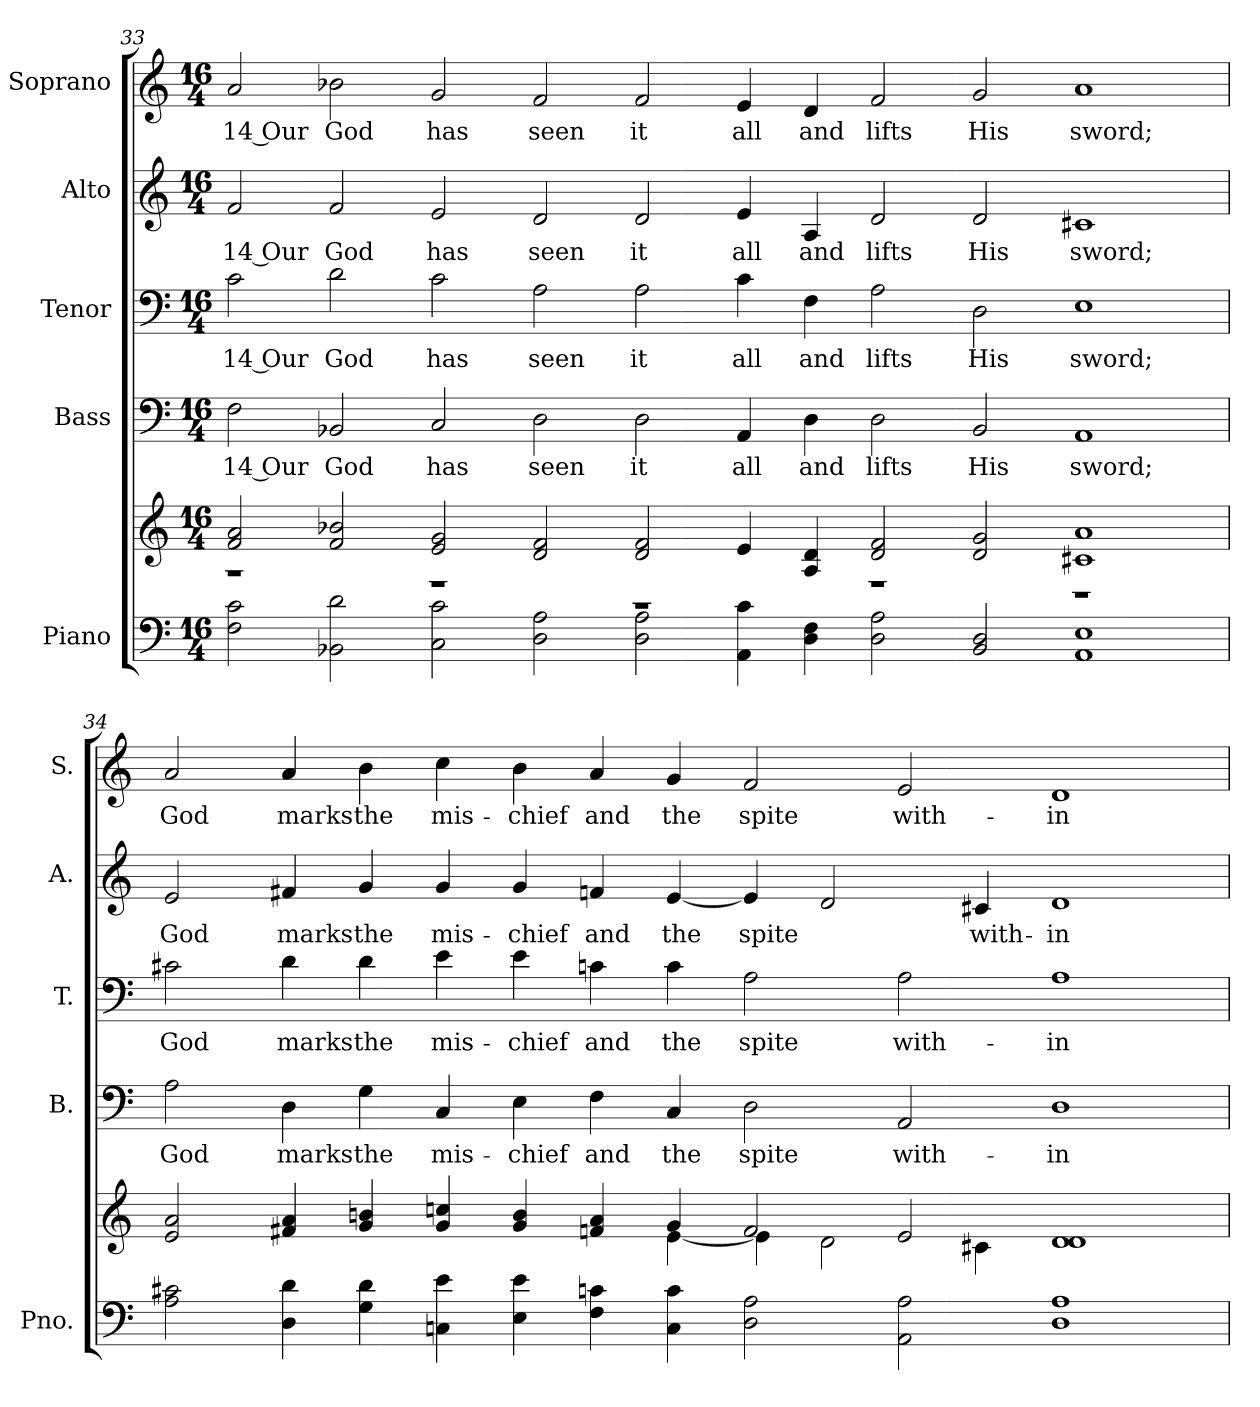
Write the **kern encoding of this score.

**kern	**kern	**kern	**text	**kern	**text	**kern	**text	**kern	**text
*part5	*part5	*part4	*part4	*part3	*part3	*part2	*part2	*part1	*part1
*staff6	*staff5	*staff4	*staff4	*staff3	*staff3	*staff2	*staff2	*staff1	*staff1
*I"Piano	*	*I"Bass	*	*I"Tenor	*	*I"Alto	*	*I"Soprano	*
*I'Pno.	*	*I'B.	*	*I'T.	*	*I'A.	*	*I'S.	*
!!LO:PB:g=z
*clefF4	*clefG2	*clefF4	*	*clefF4	*	*clefG2	*	*clefG2	*
*k[]	*k[]	*k[]	*	*k[]	*	*k[]	*	*k[]	*
*C:	*C:	*C:	*	*C:	*	*C:	*	*C:	*
*M16/4	*M16/4	*M16/4	*	*M16/4	*	*M16/4	*	*M16/4	*
=33	=33	=33	=33	=33	=33	=33	=33	=33	=33
*	*^	*	*	*	*	*	*	*	*
!	!	!	!	!LO:LY:b:color=#000000	!	!	!	!	!	!
!	!	!	!	!	!	!LO:LY:b:color=#000000	!	!	!	!
!	!	!	!	!	!	!	!	!LO:LY:b:color=#000000	!	!
!	!	!	!	!	!	!	!	!	!	!LO:LY:b:color=#000000
2Fi\ 2ci	2fi/ 2ai	1r	2Fi\	14 Our	2ci\	14 Our	2fi/	14 Our	2ai/	14 Our
!	!	!	!	!LO:LY:b:color=#000000	!	!	!	!	!	!
!	!	!	!	!	!	!LO:LY:b:color=#000000	!	!	!	!
!	!	!	!	!	!	!	!	!LO:LY:b:color=#000000	!	!
!	!	!	!	!	!	!	!	!	!	!LO:LY:b:color=#000000
2BB-Xi\ 2di	2fi/ 2b-Xi	.	2BB-Xi/	God	2di\	God	2fi/	God	2b-Xi\	God
!	!	!	!	!LO:LY:b:color=#000000	!	!	!	!	!	!
!	!	!	!	!	!	!LO:LY:b:color=#000000	!	!	!	!
!	!	!	!	!	!	!	!	!LO:LY:b:color=#000000	!	!
!	!	!	!	!	!	!	!	!	!	!LO:LY:b:color=#000000
2Ci\ 2ci	2ei/ 2gi	1r	2Ci/	has	2ci\	has	2ei/	has	2gi/	has
!	!	!	!	!LO:LY:b:color=#000000	!	!	!	!	!	!
!	!	!	!	!	!	!LO:LY:b:color=#000000	!	!	!	!
!	!	!	!	!	!	!	!	!LO:LY:b:color=#000000	!	!
!	!	!	!	!	!	!	!	!	!	!LO:LY:b:color=#000000
2Di\ 2Ai	2di/ 2fi	.	2Di\	seen	2Ai\	seen	2di/	seen	2fi/	seen
!	!	!	!	!LO:LY:b:color=#000000	!	!	!	!	!	!
!	!	!	!	!	!	!LO:LY:b:color=#000000	!	!	!	!
!	!	!	!	!	!	!	!	!LO:LY:b:color=#000000	!	!
!	!	!	!	!	!	!	!	!	!	!LO:LY:b:color=#000000
2Di\ 2Ai	2di/ 2fi	1r	2Di\	it	2Ai\	it	2di/	it	2fi/	it
!	!	!	!	!LO:LY:b:color=#000000	!	!	!	!	!	!
!	!	!	!	!	!	!LO:LY:b:color=#000000	!	!	!	!
!	!	!	!	!	!	!	!	!LO:LY:b:color=#000000	!	!
!	!	!	!	!	!	!	!	!	!	!LO:LY:b:color=#000000
4AAi\ 4ci	4ei/	.	4AAi/	all	4ci\	all	4ei/	all	4ei/	all
!	!	!	!	!LO:LY:b:color=#000000	!	!	!	!	!	!
!	!	!	!	!	!	!LO:LY:b:color=#000000	!	!	!	!
!	!	!	!	!	!	!	!	!LO:LY:b:color=#000000	!	!
!	!	!	!	!	!	!	!	!	!	!LO:LY:b:color=#000000
4Di\ 4Fi	4Ai/ 4di	.	4Di\	and	4Fi\	and	4Ai/	and	4di/	and
!	!	!	!	!LO:LY:b:color=#000000	!	!	!	!	!	!
!	!	!	!	!	!	!LO:LY:b:color=#000000	!	!	!	!
!	!	!	!	!	!	!	!	!LO:LY:b:color=#000000	!	!
!	!	!	!	!	!	!	!	!	!	!LO:LY:b:color=#000000
2Di\ 2Ai	2di/ 2fi	1r	2Di\	lifts	2Ai\	lifts	2di/	lifts	2fi/	lifts
!	!	!	!	!LO:LY:b:color=#000000	!	!	!	!	!	!
!	!	!	!	!	!	!LO:LY:b:color=#000000	!	!	!	!
!	!	!	!	!	!	!	!	!LO:LY:b:color=#000000	!	!
!	!	!	!	!	!	!	!	!	!	!LO:LY:b:color=#000000
2BB-i/ 2Di	2di/ 2gi	.	2BB-i/	His	2Di\	His	2di/	His	2gi/	His
!	!	!	!	!LO:LY:b:color=#000000	!	!	!	!	!	!
!	!	!	!	!	!	!LO:LY:b:color=#000000	!	!	!	!
!	!	!	!	!	!	!	!	!LO:LY:b:color=#000000	!	!
!	!	!	!	!	!	!	!	!	!	!LO:LY:b:color=#000000
1AAi 1Ei	1c#Xi 1ai	1r	1AAi	sword;	1Ei	sword;	1c#Xi	sword;	1ai	sword;
=34	=34	=34	=34	=34	=34	=34	=34	=34	=34	=34
!	!	!	!	!LO:LY:b:color=#000000	!	!	!	!	!	!
!	!	!	!	!	!	!LO:LY:b:color=#000000	!	!	!	!
!	!	!	!	!	!	!	!	!LO:LY:b:color=#000000	!	!
!	!	!	!	!	!	!	!	!	!	!LO:LY:b:color=#000000
2Ai\ 2c#Xi	2ei/ 2ai	1ryy	2Ai\	God	2c#Xi\	God	2ei/	God	2ai/	God
!	!	!	!	!LO:LY:b:color=#000000	!	!	!	!	!	!
!	!	!	!	!	!	!LO:LY:b:color=#000000	!	!	!	!
!	!	!	!	!	!	!	!	!LO:LY:b:color=#000000	!	!
!	!	!	!	!	!	!	!	!	!	!LO:LY:b:color=#000000
4Di\ 4di	4f#Xi/ 4ai	.	4Di\	marks	4di\	marks	4f#Xi/	marks	4ai/	marks
!	!	!	!	!LO:LY:b:color=#000000	!	!	!	!	!	!
!	!	!	!	!	!	!LO:LY:b:color=#000000	!	!	!	!
!	!	!	!	!	!	!	!	!LO:LY:b:color=#000000	!	!
!	!	!	!	!	!	!	!	!	!	!LO:LY:b:color=#000000
4Gi\ 4di	4gi/ 4bni	.	4Gi\	the	4di\	the	4gi/	the	4bi\	the
!	!	!	!	!LO:LY:b:color=#000000	!	!	!	!	!	!
!	!	!	!	!	!	!LO:LY:b:color=#000000	!	!	!	!
!	!	!	!	!	!	!	!	!LO:LY:b:color=#000000	!	!
!	!	!	!	!	!	!	!	!	!	!LO:LY:b:color=#000000
4Cni\ 4ei	4gi/ 4ccni	2ryy	4Ci/	mis-	4ei\	mis-	4gi/	mis-	4cci\	mis-
!	!	!	!	!LO:LY:b:color=#000000	!	!	!	!	!	!
!	!	!	!	!	!	!LO:LY:b:color=#000000	!	!	!	!
!	!	!	!	!	!	!	!	!LO:LY:b:color=#000000	!	!
!	!	!	!	!	!	!	!	!	!	!LO:LY:b:color=#000000
4Ei\ 4ei	4gi/ 4bi	.	4Ei\	-chief	4ei\	-chief	4gi/	-chief	4bi\	-chief
!	!	!	!	!LO:LY:b:color=#000000	!	!	!	!	!	!
!	!	!	!	!	!	!LO:LY:b:color=#000000	!	!	!	!
!	!	!	!	!	!	!	!	!LO:LY:b:color=#000000	!	!
!	!	!	!	!	!	!	!	!	!	!LO:LY:b:color=#000000
4Fi\ 4cni	4fni/ 4ai	4ryy	4Fi\	and	4cni\	and	4fni/	and	4ai/	and
!	!	!	!	!LO:LY:b:color=#000000	!	!	!	!	!	!
!	!	!	!	!	!	!LO:LY:b:color=#000000	!	!	!	!
!	!	!	!	!	!	!	!	!LO:LY:b:color=#000000	!	!
!	!	!	!	!	!	!	!	!	!	!LO:LY:b:color=#000000
4Ci\ 4ci	4gi/	[<4ei\	4Ci/	the	4ci\	the	[<4ei/	the	4gi/	the
!	!	!	!	!LO:LY:b:color=#000000	!	!	!	!	!	!
!	!	!	!	!	!	!LO:LY:b:color=#000000	!	!	!	!
!	!	!	!	!	!	!	!	!LO:LY:b:color=#000000	!	!
!	!	!	!	!	!	!	!	!	!	!LO:LY:b:color=#000000
2Di\ 2Ai	2fi/	4ei\]	2Di\	spite	2Ai\	spite	4ei/]	spite	2fi/	spite
.	.	2di\	.	.	.	.	2di/	.	.	.
!	!	!	!	!LO:LY:b:color=#000000	!	!	!	!	!	!
!	!	!	!	!	!	!LO:LY:b:color=#000000	!	!	!	!
!	!	!	!	!	!	!	!	!	!	!LO:LY:b:color=#000000
2AAi\ 2Ai	2ei/	.	2AAi/	with-	2Ai\	with-	.	.	2ei/	with-
!	!	!	!	!	!	!	!	!LO:LY:b:color=#000000	!	!
.	.	4c#Xi\	.	.	.	.	4c#Xi/	with-	.	.
!	!	!	!	!LO:LY:b:color=#000000	!	!	!	!	!	!
!	!	!	!	!	!	!LO:LY:b:color=#000000	!	!	!	!
!	!	!	!	!	!	!	!	!LO:LY:b:color=#000000	!	!
!	!	!	!	!	!	!	!	!	!	!LO:LY:b:color=#000000
1Di 1Ai	1di 1di	1ryy	1Di	-in	1Ai	-in	1di	-in	1di	-in
*	*v	*v	*	*	*	*	*	*	*	*
=	=	=	=	=	=	=	=	=	=
*-	*-	*-	*-	*-	*-	*-	*-	*-	*-
